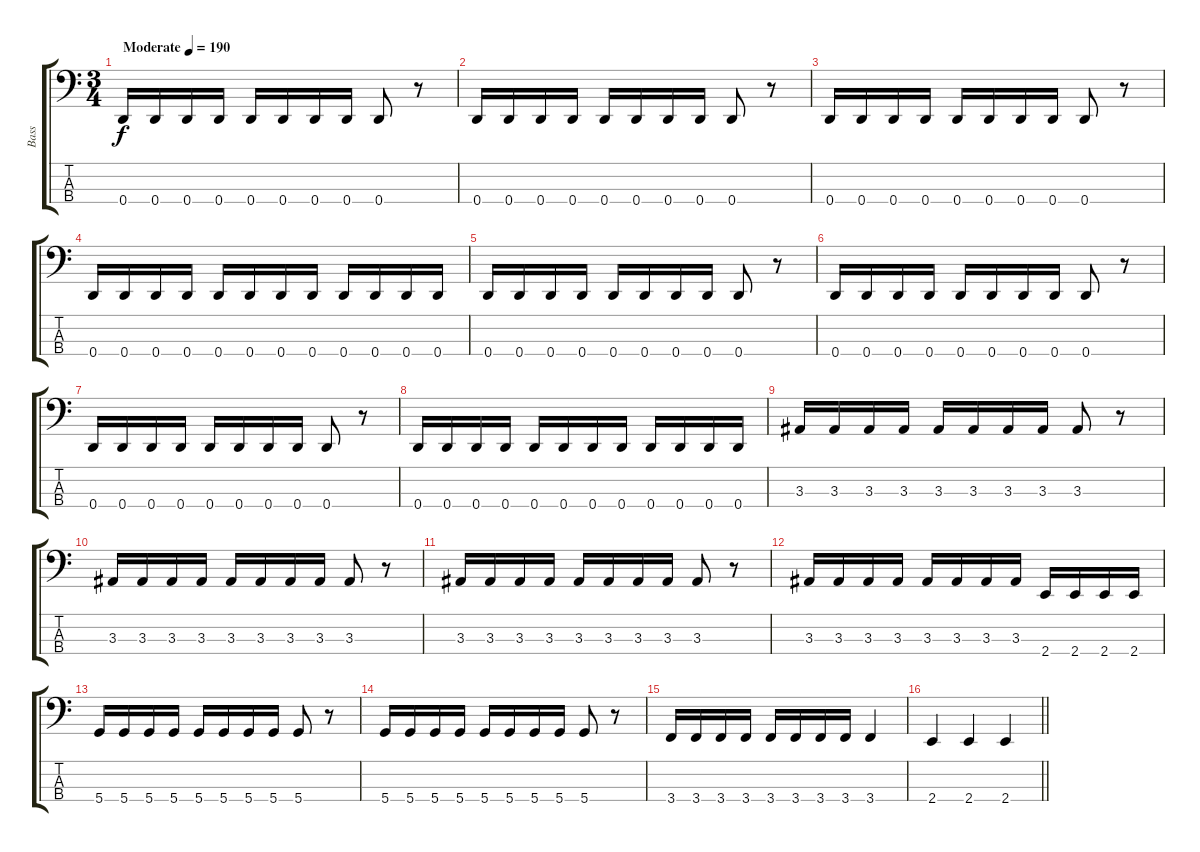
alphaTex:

\track ("Bass" "Bass") {instrument electricbassfinger}
\staff {score tabs}
\tuning (F2 C2 G1 D1) {hide}
\ts (3 4)
\tempo (190 "Moderate")
\clef f4
\ks c
0.4.16{dy f instrument electricbassfinger} 0.4.16 0.4.16 0.4.16 0.4.16 0.4.16 0.4.16 0.4.16 0.4.8 r.8 |
0.4.16 0.4.16 0.4.16 0.4.16 0.4.16 0.4.16 0.4.16 0.4.16 0.4.8 r.8 |
0.4.16 0.4.16 0.4.16 0.4.16 0.4.16 0.4.16 0.4.16 0.4.16 0.4.8 r.8 |
0.4.16 0.4.16 0.4.16 0.4.16 0.4.16 0.4.16 0.4.16 0.4.16 0.4.16 0.4.16 0.4.16 0.4.16 |
0.4.16 0.4.16 0.4.16 0.4.16 0.4.16 0.4.16 0.4.16 0.4.16 0.4.8 r.8 |
0.4.16 0.4.16 0.4.16 0.4.16 0.4.16 0.4.16 0.4.16 0.4.16 0.4.8 r.8 |
0.4.16 0.4.16 0.4.16 0.4.16 0.4.16 0.4.16 0.4.16 0.4.16 0.4.8 r.8 |
0.4.16 0.4.16 0.4.16 0.4.16 0.4.16 0.4.16 0.4.16 0.4.16 0.4.16 0.4.16 0.4.16 0.4.16 |
3.3.16 3.3.16 3.3.16 3.3.16 3.3.16 3.3.16 3.3.16 3.3.16 3.3.8 r.8 |
3.3.16 3.3.16 3.3.16 3.3.16 3.3.16 3.3.16 3.3.16 3.3.16 3.3.8 r.8 |
3.3.16 3.3.16 3.3.16 3.3.16 3.3.16 3.3.16 3.3.16 3.3.16 3.3.8 r.8 |
3.3.16 3.3.16 3.3.16 3.3.16 3.3.16 3.3.16 3.3.16 3.3.16 2.4.16 2.4.16 2.4.16 2.4.16 |
5.4.16 5.4.16 5.4.16 5.4.16 5.4.16 5.4.16 5.4.16 5.4.16 5.4.8 r.8 |
5.4.16 5.4.16 5.4.16 5.4.16 5.4.16 5.4.16 5.4.16 5.4.16 5.4.8 r.8 |
3.4.16 3.4.16 3.4.16 3.4.16 3.4.16 3.4.16 3.4.16 3.4.16 3.4.4 |
\barLineRight lightlight
2.4.4 2.4.4 2.4.4
